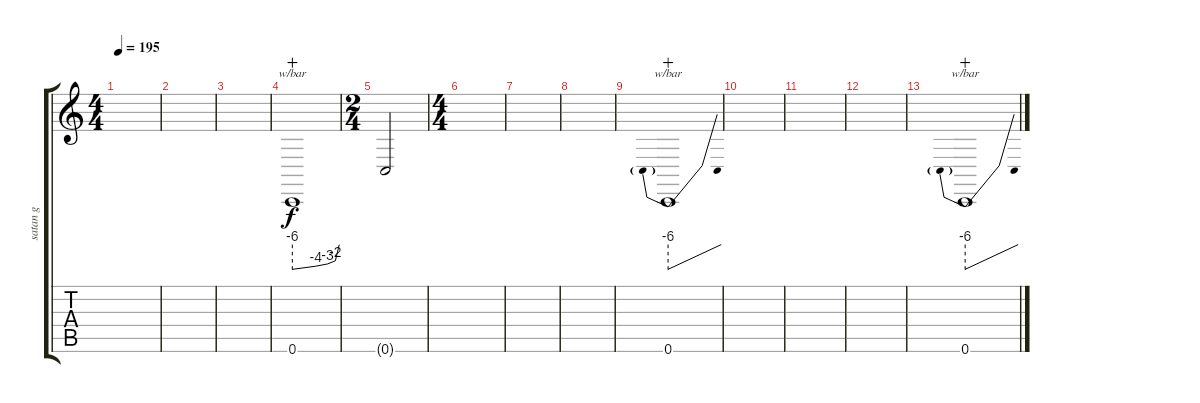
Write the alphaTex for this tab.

\track ("satan g" "satan g") {instrument distortionguitar}
\staff {score tabs}
\tuning (D4 A3 F3 C3 G2 C2) {hide}
\ts (4 4)
\tempo 195
\clef g2
\ks c
|
|
|
0.6.1{tbe (custom default 0 -24 30 -16 45 -12 55 -8 60 0) wahc} |
\ts (2 4)
0.6{t}.2 |
\ts (4 4)
|
|
|
0.6.1{tbe (predivedive default 0 -24 60 0) wahc} |
|
|
|
0.6.1{tbe (predivedive default 0 -24 60 0) wahc}
